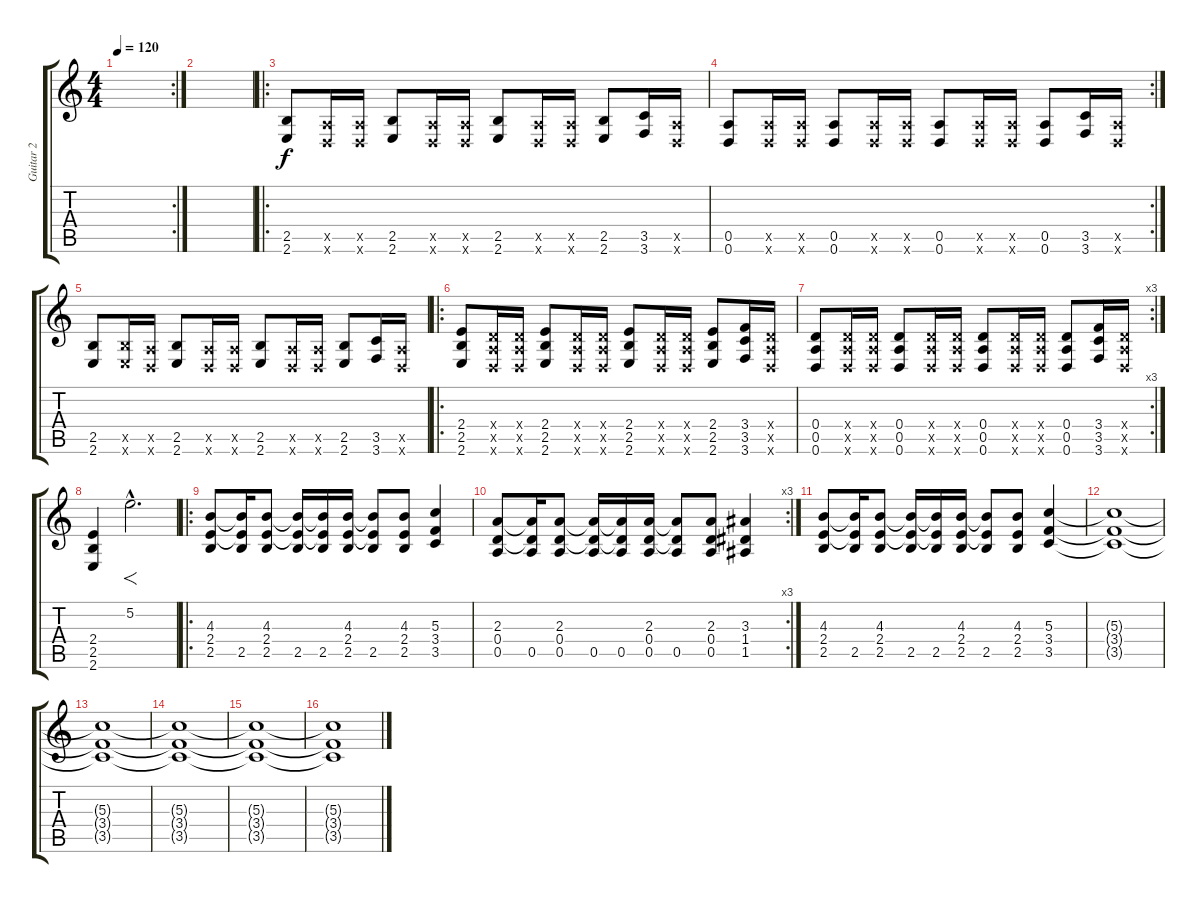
\track ("Guitar 2" "Guitar 2") {instrument distortionguitar}
\staff {score tabs}
\tuning (E4 B3 G3 D3 A2 D2) {hide}
\rc 2
\ts (4 4)
\tempo 120
\clef g2
\ks c
|
|
\ro
(2.5 2.6).8{volume 13} (0.5{x} 0.6{x}).16 (0.5{x} 0.6{x}).16 (2.5 2.6).8 (0.5{x} 0.6{x}).16 (0.5{x} 0.6{x}).16 (2.5 2.6).8 (0.5{x} 0.6{x}).16 (0.5{x} 0.6{x}).16 (2.5 2.6).8 (3.5 3.6).16 (0.5{x} 0.6{x}).16 |
\rc 2
(0.5 0.6).8 (0.5{x} 0.6{x}).16 (0.5{x} 0.6{x}).16 (0.5 0.6).8 (0.5{x} 0.6{x}).16 (0.5{x} 0.6{x}).16 (0.5 0.6).8 (0.5{x} 0.6{x}).16 (0.5{x} 0.6{x}).16 (0.5 0.6).8 (3.5 3.6).16 (0.5{x} 0.6{x}).16 |
(2.5 2.6).8 (2.5{x} 2.6{x}).16 (0.5{x} 0.6{x}).16 (2.5 2.6).8 (0.5{x} 0.6{x}).16 (0.5{x} 0.6{x}).16 (2.5 2.6).8 (0.5{x} 0.6{x}).16 (0.5{x} 0.6{x}).16 (2.5 2.6).8 (3.5 3.6).16 (0.5{x} 0.6{x}).16 |
\ro
(2.4 2.5 2.6).8 (0.4{x} 0.5{x} 0.6{x}).16 (0.4{x} 0.5{x} 0.6{x}).16 (2.4 2.5 2.6).8 (0.4{x} 0.5{x} 0.6{x}).16 (0.4{x} 0.5{x} 0.6{x}).16 (2.4 2.5 2.6).8 (0.4{x} 0.5{x} 0.6{x}).16 (0.4{x} 0.5{x} 0.6{x}).16 (2.4 2.5 2.6).8 (3.4 3.5 3.6).16 (0.4{x} 0.5{x} 0.6{x}).16 |
\rc 3
(0.4 0.5 0.6).8 (0.4{x} 0.5{x} 0.6{x}).16 (0.4{x} 0.5{x} 0.6{x}).16 (0.4 0.5 0.6).8 (0.4{x} 0.5{x} 0.6{x}).16 (0.4{x} 0.5{x} 0.6{x}).16 (0.4 0.5 0.6).8 (0.4{x} 0.5{x} 0.6{x}).16 (0.4{x} 0.5{x} 0.6{x}).16 (0.4 0.5 0.6).8 (3.4 3.5 3.6).16 (0.4{x} 0.5{x} 0.6{x}).16 |
(2.4 2.5 2.6).4 5.2{hac}.2{f d} |
\ro
(4.3 2.4 2.5).8 (4.3{t} 2.4{t} 2.5).16 (4.3 2.4 2.5).8 (4.3{t} 2.4{t} 2.5).16 (4.3{t} 2.4{t} 2.5).16 (4.3 2.4 2.5).16 (4.3{t} 2.4{t} 2.5).8 (4.3 2.4 2.5).8 (5.3 3.4 3.5).4 |
\rc 3
(2.3 0.4 0.5).8 (2.3{t} 0.4{t} 0.5).16 (2.3 0.4 0.5).8 (2.3{t} 0.4{t} 0.5).16 (2.3{t} 0.4{t} 0.5).16 (2.3 0.4 0.5).16 (2.3{t} 0.4{t} 0.5).8 (2.3 0.4 0.5).8 (3.3 1.4 1.5).4 |
(4.3 2.4 2.5).8 (4.3{t} 2.4{t} 2.5).16 (4.3 2.4 2.5).8 (4.3{t} 2.4{t} 2.5).16 (4.3{t} 2.4{t} 2.5).16 (4.3 2.4 2.5).16 (4.3{t} 2.4{t} 2.5).8 (4.3 2.4 2.5).8 (5.3 3.4 3.5).4 |
(5.3{t} 3.4{t} 3.5{t}).1{volume 0} |
(5.3{t} 3.4{t} 3.5{t}).1 |
(5.3{t} 3.4{t} 3.5{t}).1 |
(5.3{t} 3.4{t} 3.5{t}).1 |
(5.3{t} 3.4{t} 3.5{t}).1
